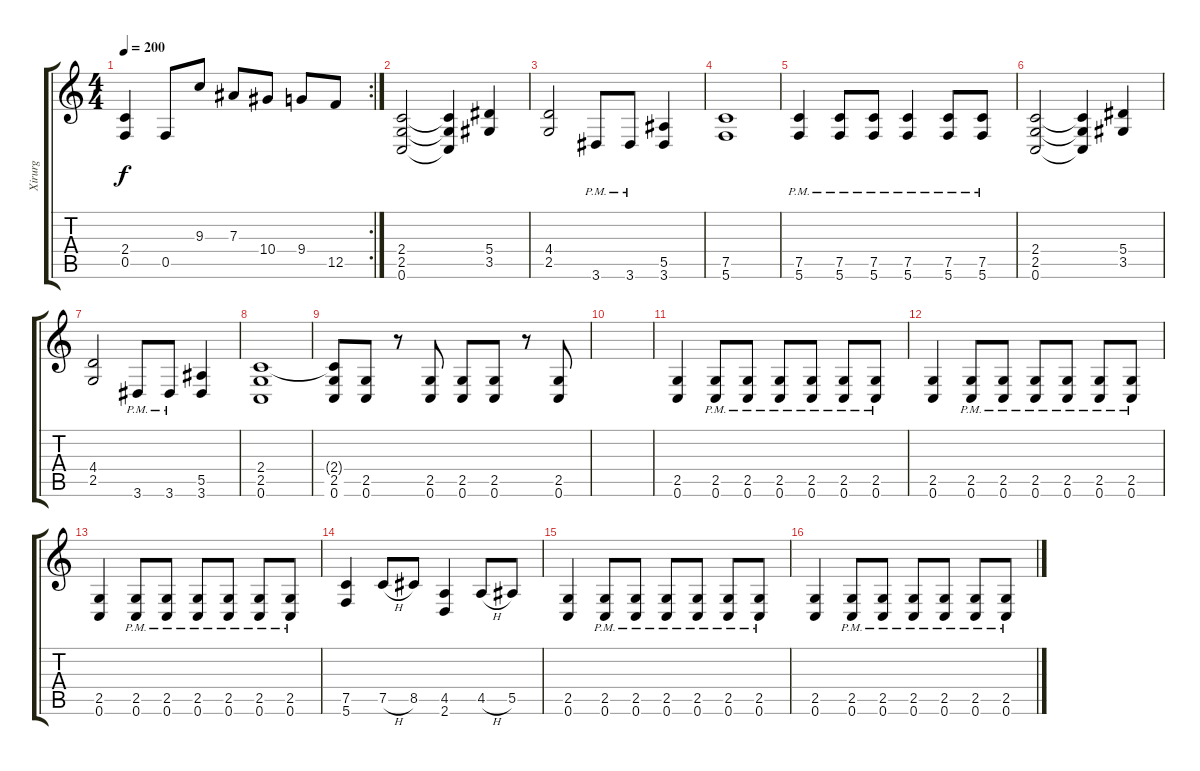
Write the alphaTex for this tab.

\track ("Xirurg" "Xirurg") {instrument distortionguitar}
\staff {score tabs}
\tuning (C4 G3 Eb3 Bb2 F2 C2) {hide}
\rc 2
\ts (4 4)
\tempo 200
\clef g2
\ks c
(2.4 0.5).4{dy f} 0.5.8 9.3.8 7.3.8 10.4.8 9.4.8 12.5.8 |
(2.4 2.5 0.6).2 (2.4{t} 2.5{t} 0.6{t}).4 (5.4 3.5).4 |
(4.4 2.5).2 3.6{pm}.8 3.6{pm}.8 (5.5 3.6).4 |
(7.5 5.6).1 |
(7.5{pm} 5.6{pm}).4 (7.5{pm} 5.6{pm}).8 (7.5{pm} 5.6{pm}).8 (7.5{pm} 5.6{pm}).4 (7.5{pm} 5.6{pm}).8 (7.5{pm} 5.6{pm}).8 |
(2.4 2.5 0.6).2 (2.4{t} 2.5{t} 0.6{t}).4 (5.4 3.5).4 |
(4.4 2.5).2 3.6{pm}.8 3.6{pm}.8 (5.5 3.6).4 |
(2.4 2.5 0.6).1 |
(2.4{t} 2.5 0.6).8 (2.5 0.6).8 r.8 (2.5 0.6).8 (2.5 0.6).8 (2.5 0.6).8 r.8 (2.5 0.6).8 |
|
(2.5 0.6).4 (2.5{pm} 0.6{pm}).8 (2.5{pm} 0.6{pm}).8 (2.5{pm} 0.6{pm}).8 (2.5{pm} 0.6{pm}).8 (2.5{pm} 0.6{pm}).8 (2.5{pm} 0.6{pm}).8 |
(2.5 0.6).4 (2.5{pm} 0.6{pm}).8 (2.5{pm} 0.6{pm}).8 (2.5{pm} 0.6{pm}).8 (2.5{pm} 0.6{pm}).8 (2.5{pm} 0.6{pm}).8 (2.5{pm} 0.6{pm}).8 |
(2.5 0.6).4 (2.5{pm} 0.6{pm}).8 (2.5{pm} 0.6{pm}).8 (2.5{pm} 0.6{pm}).8 (2.5{pm} 0.6{pm}).8 (2.5{pm} 0.6{pm}).8 (2.5{pm} 0.6{pm}).8 |
(7.5 5.6).4 7.5{h}.8 8.5.8 (4.5 2.6).4 4.5{h}.8 5.5.8 |
(2.5 0.6).4 (2.5{pm} 0.6{pm}).8 (2.5{pm} 0.6{pm}).8 (2.5{pm} 0.6{pm}).8 (2.5{pm} 0.6{pm}).8 (2.5{pm} 0.6{pm}).8 (2.5{pm} 0.6{pm}).8 |
(2.5 0.6).4 (2.5{pm} 0.6{pm}).8 (2.5{pm} 0.6{pm}).8 (2.5{pm} 0.6{pm}).8 (2.5{pm} 0.6{pm}).8 (2.5{pm} 0.6{pm}).8 (2.5{pm} 0.6{pm}).8
